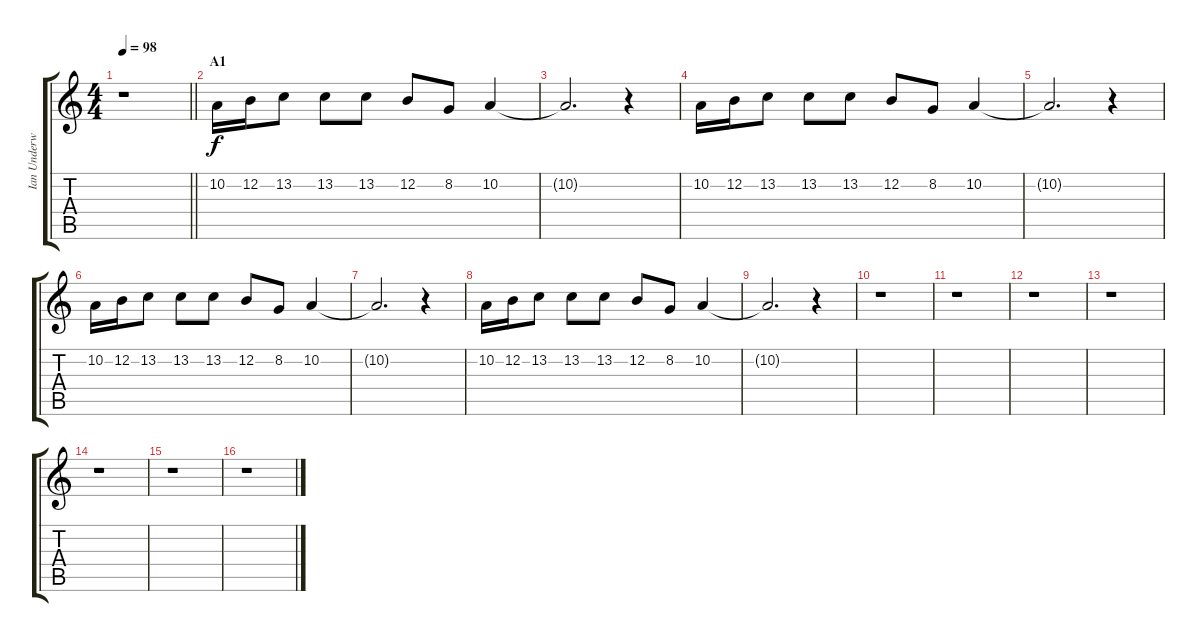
\track ("Ian Underwood" "Ian Underw") {instrument tenorsax}
\staff {score tabs}
\tuning (E4 B3 G3 D3 A2 E2) {hide}
\ts (4 4)
\tempo 98
\clef g2
\barLineRight lightlight
\ks c
r.1{dy f} |
\section ("" "A1")
10.2.16 12.2.16 13.2.8 13.2.8 13.2.8 12.2.8 8.2.8 10.2.4 |
10.2{t}.2{d} r.4 |
10.2.16 12.2.16 13.2.8 13.2.8 13.2.8 12.2.8 8.2.8 10.2.4 |
10.2{t}.2{d} r.4 |
10.2.16 12.2.16 13.2.8 13.2.8 13.2.8 12.2.8 8.2.8 10.2.4 |
10.2{t}.2{d} r.4 |
10.2.16 12.2.16 13.2.8 13.2.8 13.2.8 12.2.8 8.2.8 10.2.4 |
10.2{t}.2{d} r.4 |
r.1 |
r.1 |
r.1 |
r.1 |
r.1 |
r.1 |
r.1
